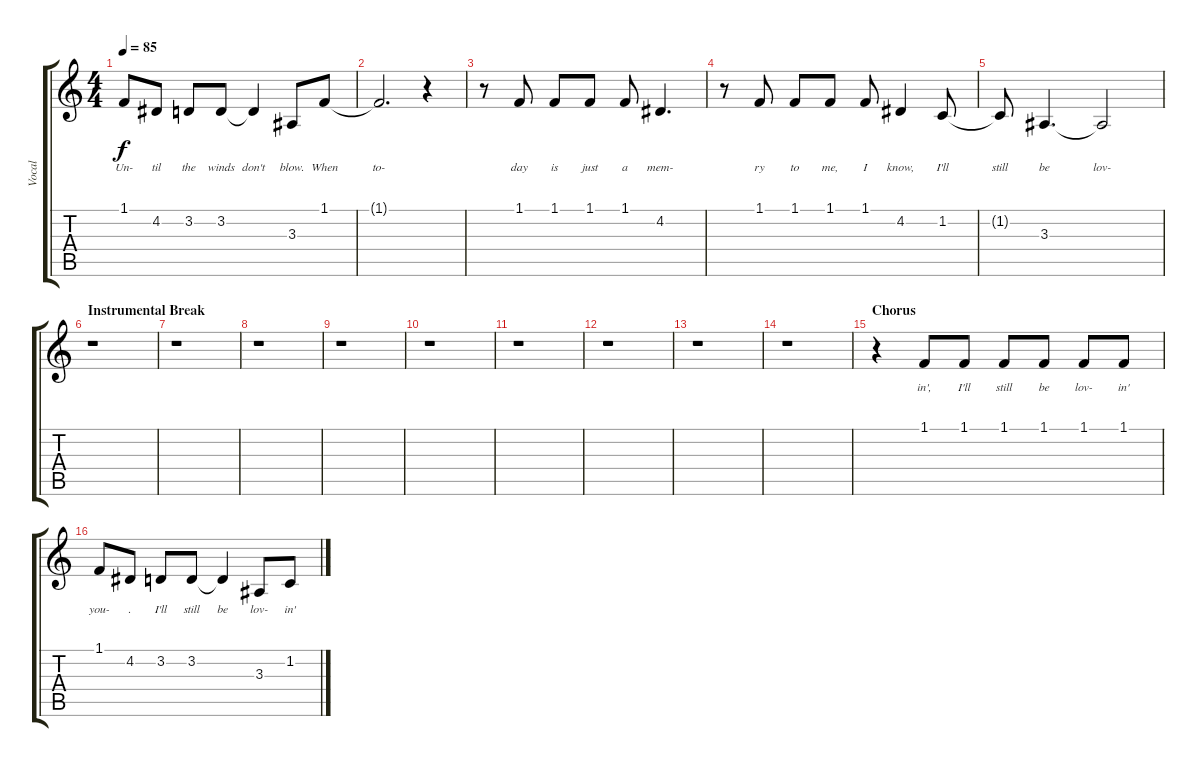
\track ("Vocal" "Vocal") {instrument lead2sawtooth}
\staff {score tabs}
\tuning (E4 B3 G3 D3 A2 E2) {hide}
\ts (4 4)
\tempo 85
\clef g2
\ks c
1.1.8{lyrics (0 "Un-") lyrics (1 "") lyrics (2 "") lyrics (3 "") lyrics (4 "") dy f} 4.2.8{lyrics (0 "til") lyrics (1 "") lyrics (2 "") lyrics (3 "") lyrics (4 "")} 3.2.8{lyrics (0 "the") lyrics (1 "") lyrics (2 "") lyrics (3 "") lyrics (4 "")} 3.2.8{lyrics (0 "winds") lyrics (1 "") lyrics (2 "") lyrics (3 "") lyrics (4 "")} 3.2{t}.4{lyrics (0 "don't") lyrics (1 "") lyrics (2 "") lyrics (3 "") lyrics (4 "")} 3.3.8{lyrics (0 "blow.") lyrics (1 "") lyrics (2 "") lyrics (3 "") lyrics (4 "")} 1.1.8{lyrics (0 "When") lyrics (1 "") lyrics (2 "") lyrics (3 "") lyrics (4 "")} |
1.1{t}.2{d lyrics (0 "to-") lyrics (1 "") lyrics (2 "") lyrics (3 "") lyrics (4 "")} r.4 |
r.8 1.1.8{lyrics (0 "day") lyrics (1 "") lyrics (2 "") lyrics (3 "") lyrics (4 "")} 1.1.8{lyrics (0 "is") lyrics (1 "") lyrics (2 "") lyrics (3 "") lyrics (4 "")} 1.1.8{lyrics (0 "just") lyrics (1 "") lyrics (2 "") lyrics (3 "") lyrics (4 "")} 1.1.8{lyrics (0 "a") lyrics (1 "") lyrics (2 "") lyrics (3 "") lyrics (4 "")} 4.2.4{d lyrics (0 "mem-") lyrics (1 "") lyrics (2 "") lyrics (3 "") lyrics (4 "")} |
r.8 1.1.8{lyrics (0 "ry") lyrics (1 "") lyrics (2 "") lyrics (3 "") lyrics (4 "")} 1.1.8{lyrics (0 "to") lyrics (1 "") lyrics (2 "") lyrics (3 "") lyrics (4 "")} 1.1.8{lyrics (0 "me,") lyrics (1 "") lyrics (2 "") lyrics (3 "") lyrics (4 "")} 1.1.8{lyrics (0 "I") lyrics (1 "") lyrics (2 "") lyrics (3 "") lyrics (4 "")} 4.2.4{lyrics (0 "know,") lyrics (1 "") lyrics (2 "") lyrics (3 "") lyrics (4 "")} 1.2.8{lyrics (0 "I'll") lyrics (1 "") lyrics (2 "") lyrics (3 "") lyrics (4 "")} |
1.2{t}.8{lyrics (0 "still") lyrics (1 "") lyrics (2 "") lyrics (3 "") lyrics (4 "")} 3.3.4{d lyrics (0 "be") lyrics (1 "") lyrics (2 "") lyrics (3 "") lyrics (4 "")} 3.3{t}.2{lyrics (0 "lov-") lyrics (1 "") lyrics (2 "") lyrics (3 "") lyrics (4 "")} |
\section ("" "Instrumental Break")
r.1 |
r.1 |
r.1 |
r.1 |
r.1 |
r.1 |
r.1 |
r.1 |
r.1 |
\section ("" "Chorus")
r.4 1.1.8{lyrics (0 "in',") lyrics (1 "") lyrics (2 "") lyrics (3 "") lyrics (4 "")} 1.1.8{lyrics (0 "I'll") lyrics (1 "") lyrics (2 "") lyrics (3 "") lyrics (4 "")} 1.1.8{lyrics (0 "still") lyrics (1 "") lyrics (2 "") lyrics (3 "") lyrics (4 "")} 1.1.8{lyrics (0 "be") lyrics (1 "") lyrics (2 "") lyrics (3 "") lyrics (4 "")} 1.1.8{lyrics (0 "lov-") lyrics (1 "") lyrics (2 "") lyrics (3 "") lyrics (4 "")} 1.1.8{lyrics (0 "in'") lyrics (1 "") lyrics (2 "") lyrics (3 "") lyrics (4 "")} |
1.1.8{lyrics (0 "you-") lyrics (1 "") lyrics (2 "") lyrics (3 "") lyrics (4 "")} 4.2.8{lyrics (0 ".") lyrics (1 "") lyrics (2 "") lyrics (3 "") lyrics (4 "")} 3.2.8{lyrics (0 "I'll") lyrics (1 "") lyrics (2 "") lyrics (3 "") lyrics (4 "")} 3.2.8{lyrics (0 "still") lyrics (1 "") lyrics (2 "") lyrics (3 "") lyrics (4 "")} 3.2{t}.4{lyrics (0 "be") lyrics (1 "") lyrics (2 "") lyrics (3 "") lyrics (4 "")} 3.3.8{lyrics (0 "lov-") lyrics (1 "") lyrics (2 "") lyrics (3 "") lyrics (4 "")} 1.2.8{lyrics (0 "in'") lyrics (1 "") lyrics (2 "") lyrics (3 "") lyrics (4 "")}
